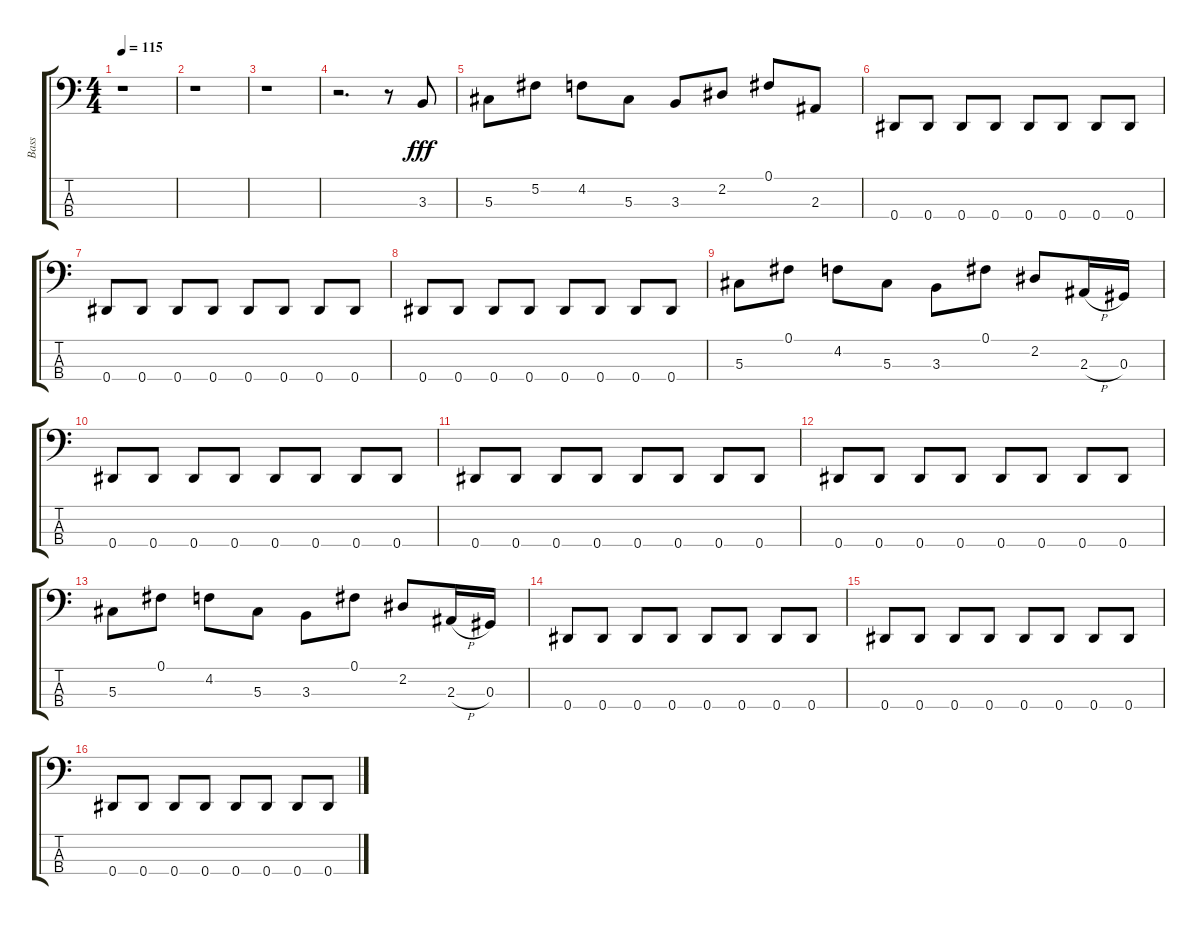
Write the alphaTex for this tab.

\track ("Bass " "Bass ") {instrument electricbasspick}
\staff {score tabs}
\tuning (Gb2 Db2 Ab1 Eb1) {hide}
\ts (4 4)
\tempo 115
\clef f4
\ks c
r.1{dy fff instrument electricbasspick} |
r.1 |
r.1 |
r.2{d} r.8 3.3.8 |
5.3.8 5.2.8 4.2.8 5.3.8 3.3.8 2.2.8 0.1.8 2.3.8 |
0.4.8 0.4.8 0.4.8 0.4.8 0.4.8 0.4.8 0.4.8 0.4.8 |
0.4.8 0.4.8 0.4.8 0.4.8 0.4.8 0.4.8 0.4.8 0.4.8 |
0.4.8 0.4.8 0.4.8 0.4.8 0.4.8 0.4.8 0.4.8 0.4.8 |
5.3.8 0.1.8 4.2.8 5.3.8 3.3.8 0.1.8 2.2.8 2.3{h}.16 0.3.16 |
0.4.8 0.4.8 0.4.8 0.4.8 0.4.8 0.4.8 0.4.8 0.4.8 |
0.4.8 0.4.8 0.4.8 0.4.8 0.4.8 0.4.8 0.4.8 0.4.8 |
0.4.8 0.4.8 0.4.8 0.4.8 0.4.8 0.4.8 0.4.8 0.4.8 |
5.3.8 0.1.8 4.2.8 5.3.8 3.3.8 0.1.8 2.2.8 2.3{h}.16 0.3.16 |
0.4.8 0.4.8 0.4.8 0.4.8 0.4.8 0.4.8 0.4.8 0.4.8 |
0.4.8 0.4.8 0.4.8 0.4.8 0.4.8 0.4.8 0.4.8 0.4.8 |
0.4.8 0.4.8 0.4.8 0.4.8 0.4.8 0.4.8 0.4.8 0.4.8
